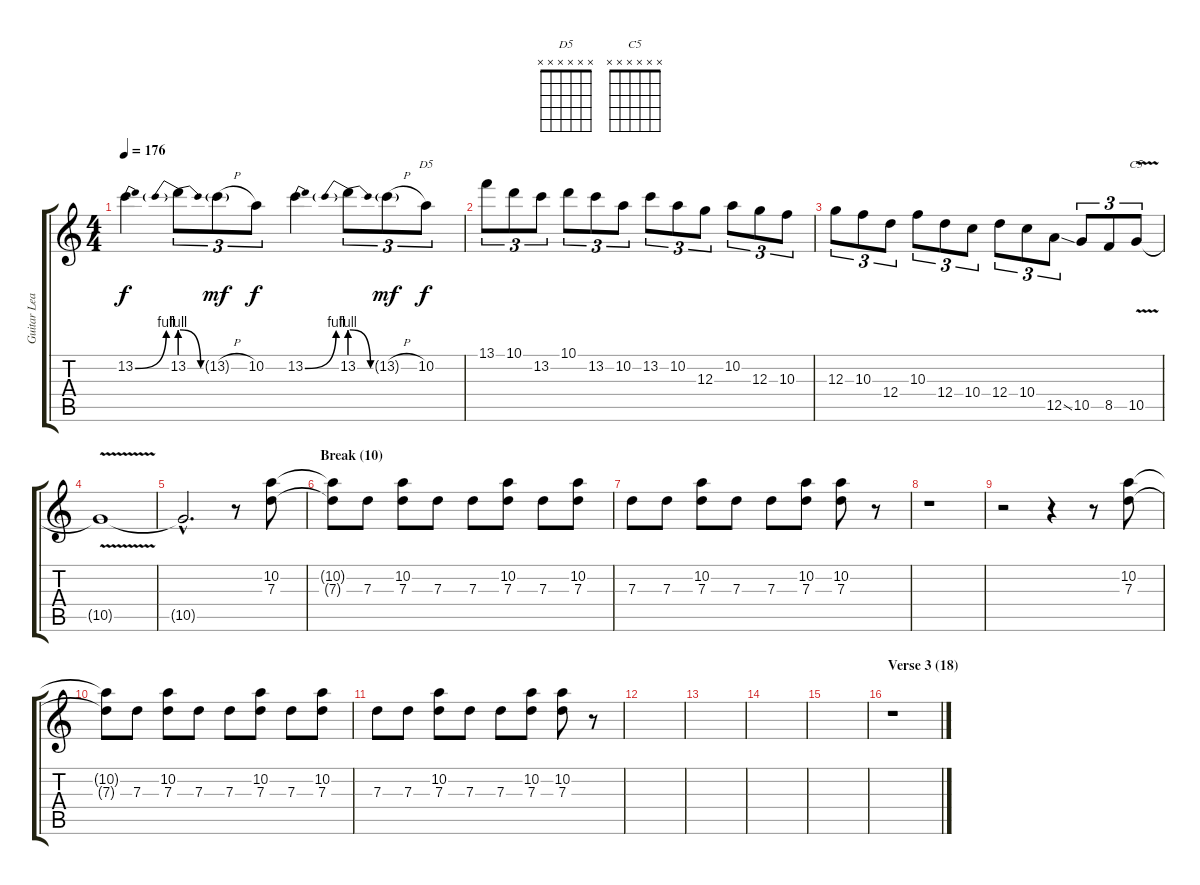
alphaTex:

\track ("Guitar Lead" "Guitar Lea") {instrument overdrivenguitar}
\staff {score tabs}
\tuning (E4 B3 G3 D3 A2 E2) {hide}
\chord ("D5" x x x x x x)
\chord ("C5" x x x x x x)
\ts (4 4)
\tempo 176
\clef g2
\ks c
13.2{be (bend 0 0 60 4)}.4{dy f} 13.2{be (prebendrelease 0 4 60 0)}.8{tu (3 2)} 13.2{h g}.8{tu (3 2) dy mf} 10.2.8{tu (3 2) dy f} 13.2{be (bend 0 0 60 4)}.4 13.2{be (prebendrelease 0 4 60 0)}.8{tu (3 2)} 13.2{h g}.8{tu (3 2) dy mf} 10.2.8{tu (3 2) ch "D5" dy f} |
13.1.8{tu (3 2)} 10.1.8{tu (3 2)} 13.2.8{tu (3 2)} 10.1.8{tu (3 2)} 13.2.8{tu (3 2)} 10.2.8{tu (3 2)} 13.2.8{tu (3 2)} 10.2.8{tu (3 2)} 12.3.8{tu (3 2)} 10.2.8{tu (3 2)} 12.3.8{tu (3 2)} 10.3.8{tu (3 2)} |
12.3.8{tu (3 2)} 10.3.8{tu (3 2)} 12.4.8{tu (3 2)} 10.3.8{tu (3 2)} 12.4.8{tu (3 2)} 10.4.8{tu (3 2)} 12.4.8{tu (3 2)} 10.4.8{tu (3 2)} 12.5{ss}.8{tu (3 2)} 10.5.8{tu (3 2)} 8.5.8{tu (3 2)} 10.5{v}.8{tu (3 2) ch "C5"} |
10.5{t}.1 |
10.5{hac t}.2{d} r.8 (10.2 7.3).8 |
\section ("" "Break (10)")
(10.2{t} 7.3{t}).8 7.3.8 (10.2 7.3).8 7.3.8 7.3.8 (10.2 7.3).8 7.3.8 (10.2 7.3).8 |
7.3.8 7.3.8 (10.2 7.3).8 7.3.8 7.3.8 (10.2 7.3).8 (10.2 7.3).8 r.8 |
r.1 |
r.2 r.4 r.8 (10.2 7.3).8 |
(10.2{t} 7.3{t}).8 7.3.8 (10.2 7.3).8 7.3.8 7.3.8 (10.2 7.3).8 7.3.8 (10.2 7.3).8 |
7.3.8 7.3.8 (10.2 7.3).8 7.3.8 7.3.8 (10.2 7.3).8 (10.2 7.3).8 r.8 |
|
|
|
|
\section ("" "Verse 3 (18)")
r.1
